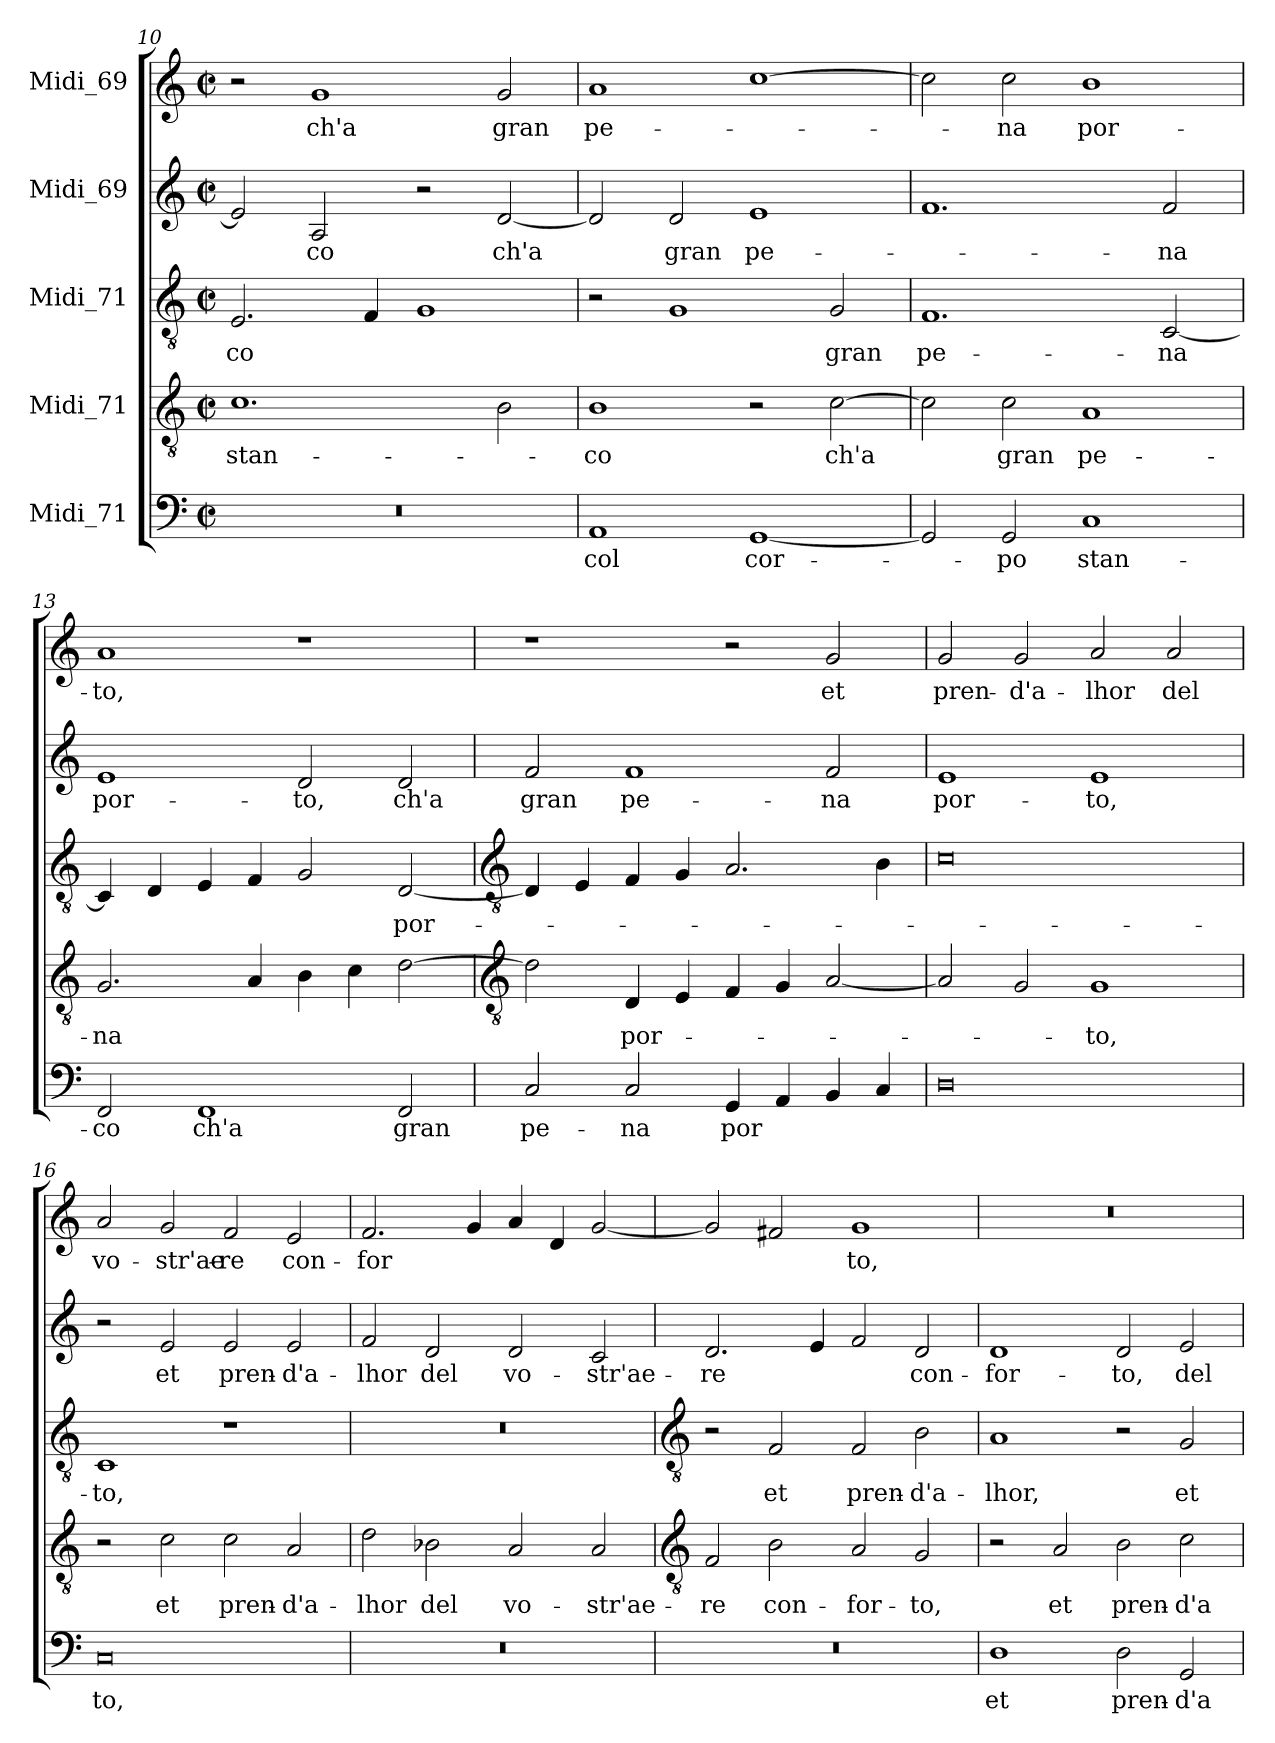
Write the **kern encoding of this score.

**kern	**text	**kern	**text	**kern	**text	**kern	**text	**kern	**text
*part5	*part5	*part4	*part4	*part3	*part3	*part2	*part2	*part1	*part1
*staff5	*staff5	*staff4	*staff4	*staff3	*staff3	*staff2	*staff2	*staff1	*staff1
*I"Midi_71	*	*I"Midi_71	*	*I"Midi_71	*	*I"Midi_69	*	*I"Midi_69	*
!!LO:LB:g=z
*clefF4	*	*clefGv2	*	*clefGv2	*	*clefG2	*	*clefG2	*
*k[]	*	*k[]	*	*k[]	*	*k[]	*	*k[]	*
*C:	*	*C:	*	*C:	*	*C:	*	*C:	*
*M4/2	*	*M4/2	*	*M4/2	*	*M4/2	*	*M4/2	*
*met(c|)	*	*met(c|)	*	*met(c|)	*	*met(c|)	*	*met(c|)	*
=10	=10	=10	=10	=10	=10	=10	=10	=10	=10
!	!	!	!LO:LY:b	!	!LO:LY:b	!	!	!	!
0r	.	1.c	stan-	2.E	-co	2e]	.	2r	.
!	!	!	!	!	!	!	!LO:LY:b	!	!LO:LY:b
.	.	.	.	.	.	2A	-co	1g	ch'a
.	.	.	.	4F	.	.	.	.	.
.	.	.	.	1G	.	2r	.	.	.
!	!	!	!	!	!	!	!LO:LY:b	!	!LO:LY:b
.	.	2B	.	.	.	[2d	ch'a	2g	gran
!!LO:LB:g=z
=11	=11	=11	=11	=11	=11	=11	=11	=11	=11
!	!LO:LY:b	!	!LO:LY:b	!	!	!	!	!	!LO:LY:b
1AA	col	1B	-co	2r	.	2d]	.	1a	pe-
!	!	!	!	!	!	!	!LO:LY:b	!	!
.	.	.	.	1G	.	2d	gran	.	.
!	!LO:LY:b	!	!	!	!	!	!LO:LY:b	!	!
[1GG	cor-	2r	.	.	.	1e	pe-	[1cc	.
!	!	!	!LO:LY:b	!	!LO:LY:b	!	!	!	!
.	.	[2c	ch'a	2G	gran	.	.	.	.
=12	=12	=12	=12	=12	=12	=12	=12	=12	=12
!	!	!	!	!	!LO:LY:b	!	!	!	!
2GG]	.	2c]	.	1.F	pe-	1.f	.	2cc]	.
!	!LO:LY:b	!	!LO:LY:b	!	!	!	!	!	!LO:LY:b
2GG	-po	2c	gran	.	.	.	.	2cc	-na
!	!LO:LY:b	!	!LO:LY:b	!	!	!	!	!	!LO:LY:b
1C	stan-	1A	pe-	.	.	.	.	1b	por-
!	!	!	!	!	!LO:LY:b	!	!LO:LY:b	!	!
.	.	.	.	[2C	-na	2f	-na	.	.
!!LO:LB:g=z
=13	=13	=13	=13	=13	=13	=13	=13	=13	=13
!	!LO:LY:b	!	!LO:LY:b	!	!	!	!LO:LY:b	!	!LO:LY:b
2FF	-co	2.G	-na	4C]	.	1e	por-	1a	-to,
.	.	.	.	4D	.	.	.	.	.
!	!LO:LY:b	!	!	!	!	!	!	!	!
1FF	ch'a	.	.	4E	.	.	.	.	.
.	.	4A	.	4F	.	.	.	.	.
!	!	!	!	!	!	!	!LO:LY:b	!	!
.	.	4B	.	2G	.	2d	-to,	1r	.
.	.	4c	.	.	.	.	.	.	.
!	!LO:LY:b	!	!	!	!LO:LY:b	!	!LO:LY:b	!	!
2FF	gran	[2d	.	[2D	por-	2d	ch'a	.	.
!!LO:LB:g=z
=14	=14	=14	=14	=14	=14	=14	=14	=14	=14
*	*	*clefGv2	*	*clefGv2	*	*	*	*	*
!	!LO:LY:b	!	!	!	!	!	!LO:LY:b	!	!
2C	pe-	2d]	.	4D]	.	2f	gran	1r	.
.	.	.	.	4E	.	.	.	.	.
!	!LO:LY:b	!	!LO:LY:b	!	!	!	!LO:LY:b	!	!
2C	-na	4D	por-	4F	.	1f	pe-	.	.
.	.	4E	.	4G	.	.	.	.	.
!	!LO:LY:b	!	!	!	!	!	!	!	!
4GG	por	4F	.	2.A	.	.	.	2r	.
4AA	.	4G	.	.	.	.	.	.	.
!	!	!	!	!	!	!	!LO:LY:b	!	!LO:LY:b
4BB	.	[2A	.	.	.	2f	-na	2g	et
4C	.	.	.	4B	.	.	.	.	.
!!LO:LB:g=z
=15	=15	=15	=15	=15	=15	=15	=15	=15	=15
!	!	!	!	!	!	!	!LO:LY:b	!	!LO:LY:b
0D	.	2A]	.	0c	.	1e	por-	2g	pren-
!	!	!	!	!	!	!	!	!	!LO:LY:b
.	.	2G	.	.	.	.	.	2g	-d'a-
!	!	!	!LO:LY:b	!	!	!	!LO:LY:b	!	!LO:LY:b
.	.	1G	-to,	.	.	1e	-to,	2a	-lhor
!	!	!	!	!	!	!	!	!	!LO:LY:b
.	.	.	.	.	.	.	.	2a	del
=16	=16	=16	=16	=16	=16	=16	=16	=16	=16
!	!LO:LY:b	!	!	!	!LO:LY:b	!	!	!	!LO:LY:b
0C	to,	2r	.	1C	-to,	2r	.	2a	vo-
!	!	!	!LO:LY:b	!	!	!	!LO:LY:b	!	!LO:LY:b
.	.	2c	et	.	.	2e	et	2g	-str'ae-
!	!	!	!LO:LY:b	!	!	!	!LO:LY:b	!	!LO:LY:b
.	.	2c	pren-	1r	.	2e	pren-	2f	-re
!	!	!	!LO:LY:b	!	!	!	!LO:LY:b	!	!LO:LY:b
.	.	2A	-d'a-	.	.	2e	-d'a-	2e	con-
!!LO:LB:g=z
=17	=17	=17	=17	=17	=17	=17	=17	=17	=17
!	!	!	!LO:LY:b	!	!	!	!LO:LY:b	!	!LO:LY:b
0r	.	2d	-lhor	0r	.	2f	-lhor	2.f	-for
!	!	!	!LO:LY:b	!	!	!	!LO:LY:b	!	!
.	.	2B-X	del	.	.	2d	del	.	.
.	.	.	.	.	.	.	.	4g	.
!	!	!	!LO:LY:b	!	!	!	!LO:LY:b	!	!
.	.	2A	vo-	.	.	2d	vo-	4a	.
.	.	.	.	.	.	.	.	4d	.
!	!	!	!LO:LY:b	!	!	!	!LO:LY:b	!	!
.	.	2A	-str'ae-	.	.	2c	-str'ae-	[2g	.
!!LO:LB:g=z
=18	=18	=18	=18	=18	=18	=18	=18	=18	=18
*	*	*clefGv2	*	*clefGv2	*	*	*	*	*
!	!	!	!LO:LY:b	!	!	!	!LO:LY:b	!	!
0r	.	2F	-re	2r	.	2.d	-re	2g]	.
!	!	!	!LO:LY:b	!	!LO:LY:b	!	!	!	!
.	.	2B	con-	2F	et	.	.	2f#	.
.	.	.	.	.	.	4e	.	.	.
!	!	!	!LO:LY:b	!	!LO:LY:b	!	!	!	!LO:LY:b
.	.	2A	-for-	2F	pren-	2f	.	1g	to,
!	!	!	!LO:LY:b	!	!LO:LY:b	!	!LO:LY:b	!	!
.	.	2G	-to,	2B	-d'a-	2d	con-	.	.
!!LO:LB:g=z
=19	=19	=19	=19	=19	=19	=19	=19	=19	=19
!	!LO:LY:b	!	!	!	!LO:LY:b	!	!LO:LY:b	!	!
1D	et	2r	.	1A	-lhor,	1d	-for-	0r	.
!	!	!	!LO:LY:b	!	!	!	!	!	!
.	.	2A	et	.	.	.	.	.	.
!	!LO:LY:b	!	!LO:LY:b	!	!	!	!LO:LY:b	!	!
2D	pren-	2B	pren-	2r	.	2d	-to,	.	.
!	!LO:LY:b	!	!LO:LY:b	!	!LO:LY:b	!	!LO:LY:b	!	!
2GG	-d'a-	2c	-d'a-	2G	et	2e	del	.	.
=	=	=	=	=	=	=	=	=	=
*-	*-	*-	*-	*-	*-	*-	*-	*-	*-
